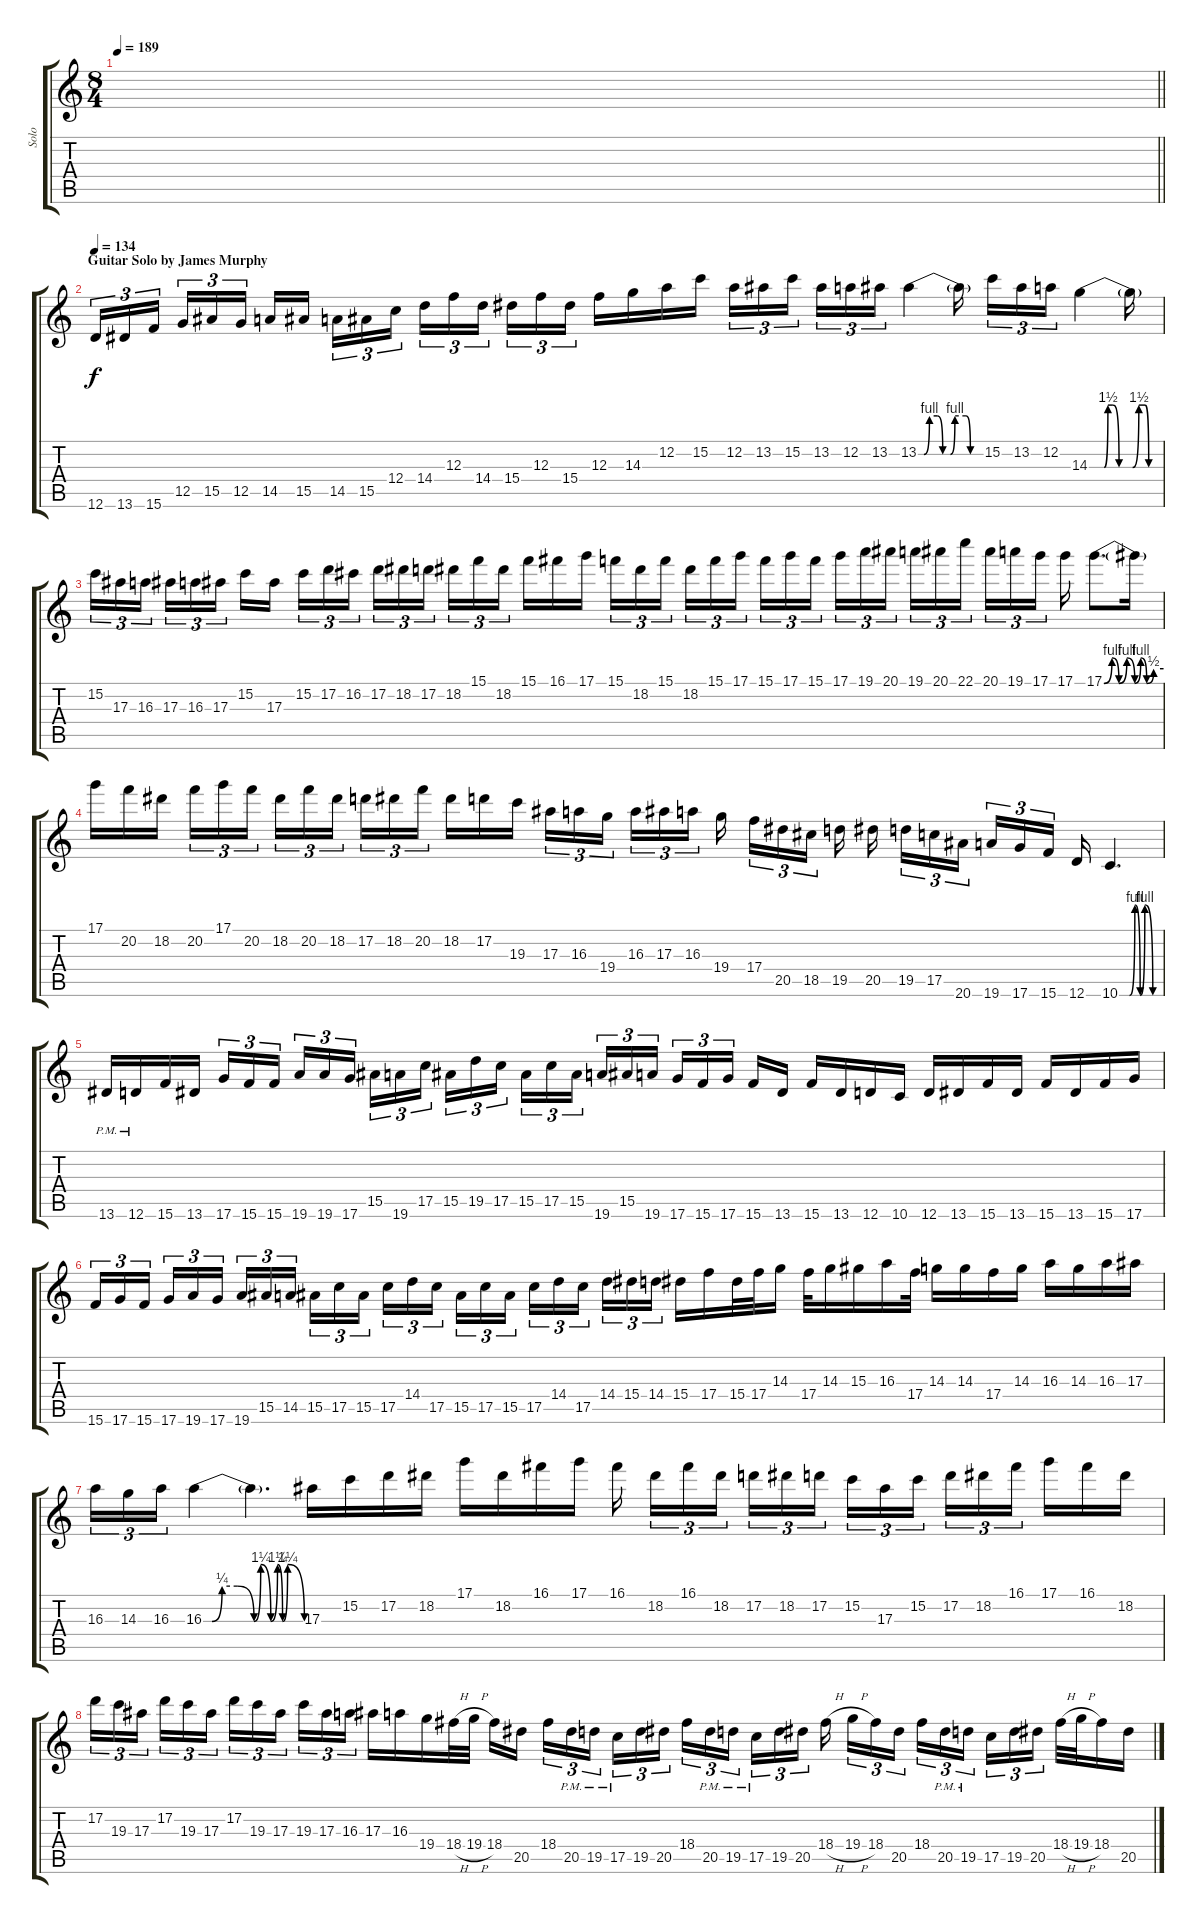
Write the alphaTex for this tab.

\track ("Solo" "Solo") {instrument distortionguitar}
\staff {score tabs}
\tuning (D4 A3 F3 C3 G2 D2) {hide}
\ts (8 4)
\tempo 189
\clef g2
\barLineRight lightlight
\ks c
|
\section ("" "Guitar Solo by James Murphy")
\tempo 134
12.6.16{tu (3 2)} 13.6.16{tu (3 2)} 15.6.16{tu (3 2) beam splitsecondary} 12.5.16{tu (3 2)} 15.5.16{tu (3 2)} 12.5.16{tu (3 2)} 14.5.16 15.5.16{beam splitsecondary} 14.5.16{tu (3 2)} 15.5.16{tu (3 2)} 12.4.16{tu (3 2)} 14.4.16{tu (3 2)} 12.3.16{tu (3 2)} 14.4.16{tu (3 2) beam splitsecondary} 15.4.16{tu (3 2)} 12.3.16{tu (3 2)} 15.4.16{tu (3 2)} 12.3.16 14.3.16 12.2.16 15.2.16 12.2.16{tu (3 2)} 13.2.16{tu (3 2)} 15.2.16{tu (3 2) beam splitsecondary} 13.2.16{tu (3 2)} 12.2.16{tu (3 2)} 13.2.16{tu (3 2)} 13.2{be (custom 0 0 5 0 10 4 17 4 22 0 29 0 33 4 43 4 47 0 60 0)}.4 13.2{t}.16{beam splitsecondary} 15.2.16{tu (3 2)} 13.2.16{tu (3 2)} 12.2.16{tu (3 2)} 14.3{be (custom 0 0 12 0 15 6 19 6 24 0 35 0 40 6 45 6 48 0 60 0)}.4 14.3{t}.16 |
15.2.16{tu (3 2)} 17.3.16{tu (3 2)} 16.3.16{tu (3 2) beam splitsecondary} 17.3.16{tu (3 2)} 16.3.16{tu (3 2)} 17.3.16{tu (3 2)} 15.2.16 17.3.16{beam splitsecondary} 15.2.16{tu (3 2)} 17.2.16{tu (3 2)} 16.2.16{tu (3 2)} 17.2.16{tu (3 2)} 18.2.16{tu (3 2)} 17.2.16{tu (3 2) beam splitsecondary} 18.2.16{tu (3 2)} 15.1.16{tu (3 2)} 18.2.16{tu (3 2)} 15.1.16 16.1.16 17.1.16{beam splitsecondary} 15.1.16{tu (3 2)} 18.2.16{tu (3 2)} 15.1.16{tu (3 2) beam splitsecondary} 18.2.16{tu (3 2)} 15.1.16{tu (3 2)} 17.1.16{tu (3 2) beam splitsecondary} 15.1.16{tu (3 2)} 17.1.16{tu (3 2)} 15.1.16{tu (3 2) beam splitsecondary} 17.1.16{tu (3 2)} 19.1.16{tu (3 2)} 20.1.16{tu (3 2) beam splitsecondary} 19.1.16{tu (3 2)} 20.1.16{tu (3 2)} 22.1.16{tu (3 2) beam splitsecondary} 20.1.16{tu (3 2)} 19.1.16{tu (3 2)} 17.1.16{tu (3 2) beam splitsecondary} 17.1.16 17.1{be (custom 0 0 8 4 15 0 23 4 31 0 37 4 43 0 50 2 60 2)}.8{d} 17.1{t}.16 |
17.1.16 20.2.16 18.2.16{beam splitsecondary} 20.2.16{tu (3 2)} 17.1.16{tu (3 2)} 20.2.16{tu (3 2) beam splitsecondary} 18.2.16{tu (3 2)} 20.2.16{tu (3 2)} 18.2.16{tu (3 2) beam splitsecondary} 17.2.16{tu (3 2)} 18.2.16{tu (3 2)} 20.2.16{tu (3 2) beam splitsecondary} 18.2.16 17.2.16 19.3.16 17.3.16{tu (3 2)} 16.3.16{tu (3 2)} 19.4.16{tu (3 2) beam splitsecondary} 16.3.16{tu (3 2)} 17.3.16{tu (3 2)} 16.3.16{tu (3 2)} 19.4.16{beam splitsecondary} 17.4.16{tu (3 2)} 20.5.16{tu (3 2)} 18.5.16{tu (3 2) beam splitsecondary} 19.5.16 20.5.16{beam splitsecondary} 19.5.16{tu (3 2)} 17.5.16{tu (3 2)} 20.6.16{tu (3 2) beam splitsecondary} 19.6.16{tu (3 2)} 17.6.16{tu (3 2)} 15.6.16{tu (3 2)} 12.6.16 10.6{be (custom 0 0 15 0 23 4 31 0 38 4 50 0 60 0)}.4{d} |
13.6{pm}.16 12.6{pm}.16 15.6.16 13.6.16 17.6.16{tu (3 2)} 15.6.16{tu (3 2)} 15.6.16{tu (3 2) beam splitsecondary} 19.6.16{tu (3 2)} 19.6.16{tu (3 2)} 17.6.16{tu (3 2)} 15.5.16{tu (3 2)} 19.6.16{tu (3 2)} 17.5.16{tu (3 2) beam splitsecondary} 15.5.16{tu (3 2)} 19.5.16{tu (3 2)} 17.5.16{tu (3 2)} 15.5.16{tu (3 2)} 17.5.16{tu (3 2)} 15.5.16{tu (3 2) beam splitsecondary} 19.6.16{tu (3 2)} 15.5.16{tu (3 2)} 19.6.16{tu (3 2)} 17.6.16{tu (3 2)} 15.6.16{tu (3 2)} 17.6.16{tu (3 2) beam splitsecondary} 15.6.16 13.6.16 15.6.16 13.6.16 12.6.16 10.6.16 12.6.16 13.6.16 15.6.16 13.6.16 15.6.16 13.6.16 15.6.16 17.6.16 |
15.6.16{tu (3 2)} 17.6.16{tu (3 2)} 15.6.16{tu (3 2) beam splitsecondary} 17.6.16{tu (3 2)} 19.6.16{tu (3 2)} 17.6.16{tu (3 2)} 19.6.16{tu (3 2)} 15.5.16{tu (3 2)} 14.5.16{tu (3 2) beam splitsecondary} 15.5.16{tu (3 2)} 17.5.16{tu (3 2)} 15.5.16{tu (3 2)} 17.5.16{tu (3 2)} 14.4.16{tu (3 2)} 17.5.16{tu (3 2) beam splitsecondary} 15.5.16{tu (3 2)} 17.5.16{tu (3 2)} 15.5.16{tu (3 2)} 17.5.16{tu (3 2)} 14.4.16{tu (3 2)} 17.5.16{tu (3 2) beam splitsecondary} 14.4.16{tu (3 2)} 15.4.16{tu (3 2)} 14.4.16{tu (3 2)} 15.4.16 17.4.16 15.4.32 17.4.32 14.3.16 17.4.32 14.3.16 15.3.16 16.3.16 17.4.32 14.3.16 14.3.16 17.4.16 14.3.16 16.3.16 14.3.16 16.3.16 17.3.16 |
16.3.16{tu (3 2)} 14.3.16{tu (3 2)} 16.3.16{tu (3 2)} 16.3{be (custom 0 0 5 0 11 1 20 1 30 0 34 5 40 0 44 5 47 0 50 5 60 0)}.4 16.3{t}.4{d} 17.3.16 15.2.16 17.2.16 18.2.16 17.1.16 18.2.16 16.1.16 17.1.16 16.1.16{beam splitsecondary} 18.2.16{tu (3 2)} 16.1.16{tu (3 2)} 18.2.16{tu (3 2) beam splitsecondary} 17.2.16{tu (3 2)} 18.2.16{tu (3 2)} 17.2.16{tu (3 2) beam splitsecondary} 15.2.16{tu (3 2)} 17.3.16{tu (3 2)} 15.2.16{tu (3 2) beam splitsecondary} 17.2.16{tu (3 2)} 18.2.16{tu (3 2)} 16.1.16{tu (3 2) beam splitsecondary} 17.1.16 16.1.16 18.2.16 |
17.2.16{tu (3 2)} 19.3.16{tu (3 2)} 17.3.16{tu (3 2) beam splitsecondary} 17.2.16{tu (3 2)} 19.3.16{tu (3 2)} 17.3.16{tu (3 2)} 17.2.16{tu (3 2)} 19.3.16{tu (3 2)} 17.3.16{tu (3 2) beam splitsecondary} 19.3.16{tu (3 2)} 17.3.16{tu (3 2)} 16.3.16{tu (3 2)} 17.3.16 16.3.16 19.4.16 18.4{h}.32 19.4{h}.32 18.4.16 20.5.16{beam splitsecondary} 18.4.16{tu (3 2)} 20.5{pm}.16{tu (3 2)} 19.5{pm}.16{tu (3 2)} 17.5{pm}.16{tu (3 2)} 19.5.16{tu (3 2)} 20.5.16{tu (3 2) beam splitsecondary} 18.4.16{tu (3 2)} 20.5{pm}.16{tu (3 2)} 19.5{pm}.16{tu (3 2)} 17.5{pm}.16{tu (3 2)} 19.5.16{tu (3 2)} 20.5.16{tu (3 2) beam splitsecondary} 18.4{h}.16{beam splitsecondary} 19.4{h}.16{tu (3 2)} 18.4.16{tu (3 2)} 20.5.16{tu (3 2) beam splitsecondary} 18.4.16{tu (3 2)} 20.5{pm}.16{tu (3 2)} 19.5{pm}.16{tu (3 2) beam splitsecondary} 17.5.16{tu (3 2)} 19.5.16{tu (3 2)} 20.5.16{tu (3 2) beam splitsecondary} 18.4{h}.32 19.4{h}.32 18.4.16 20.5.16
